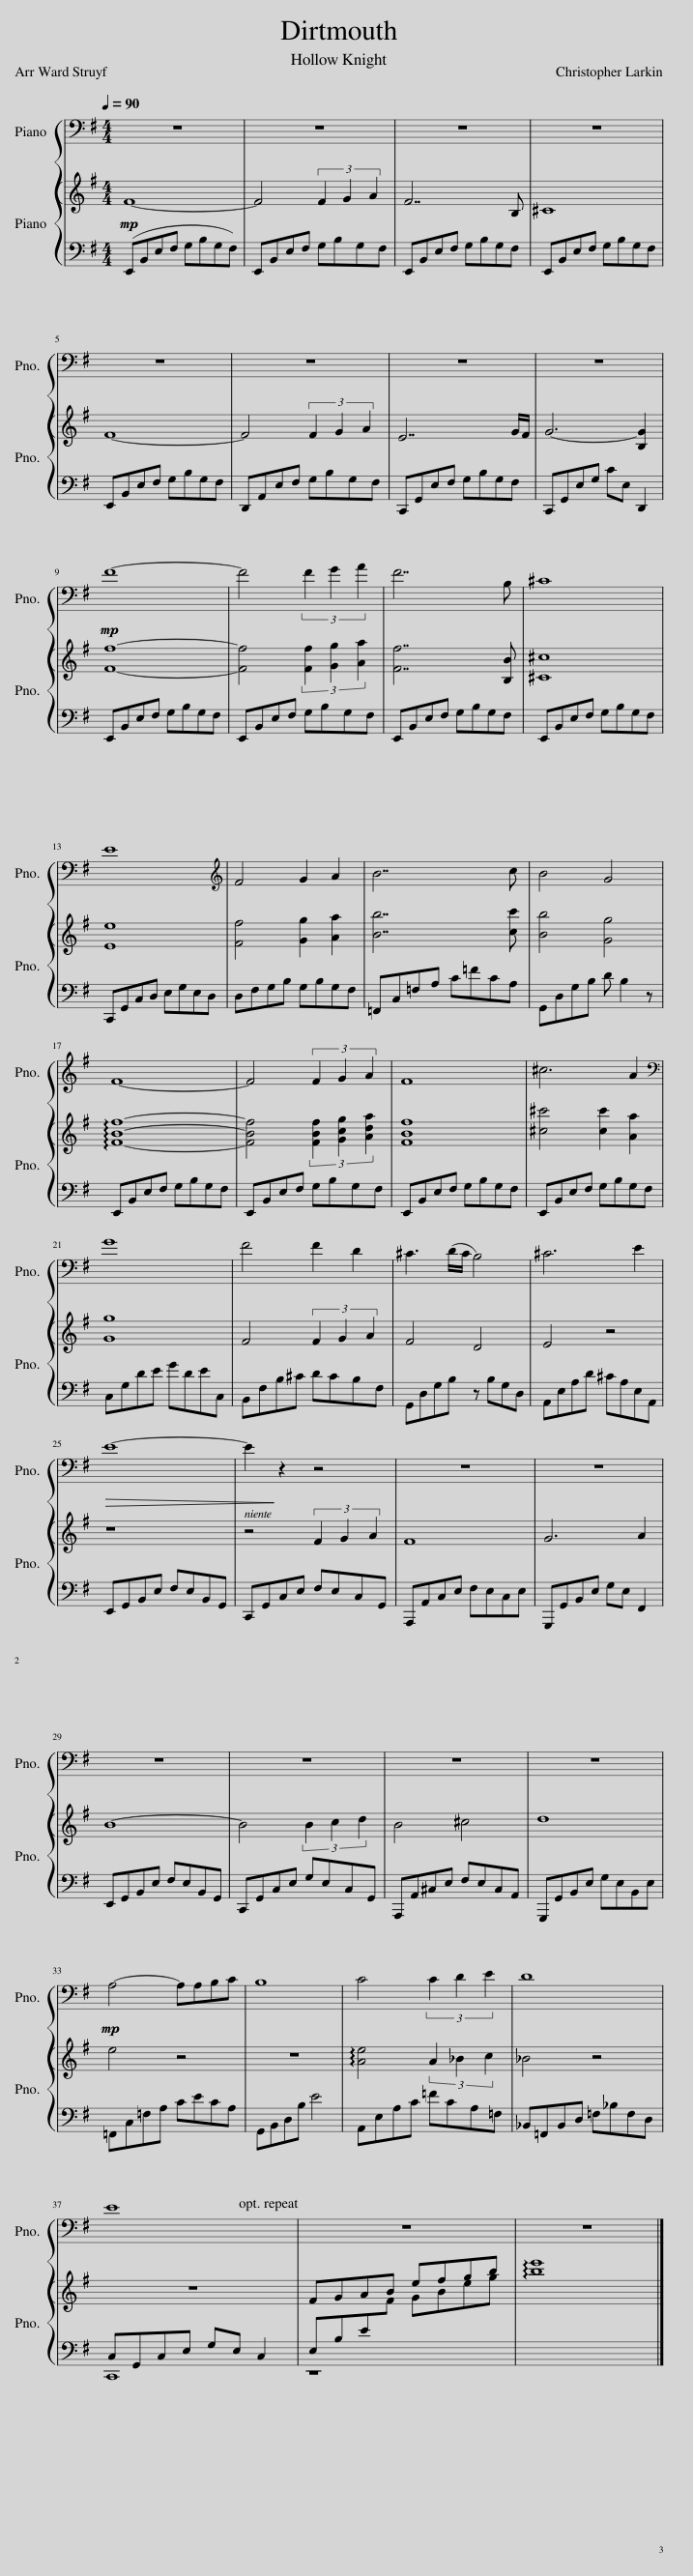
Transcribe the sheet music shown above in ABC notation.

X:1
%%score { 1 { 2 | ( 3 4 ) } }
L:1/8
Q:1/4=90
M:4/4
I:linebreak $
K:G
V:1 bass
V:2 treble
V:3 bass
V:4 bass
V:1
 z8 | z8 | z8 | z8 |$ z8 | %5
 z8 | z8 | z8 |$!mp! F8- | F4 (3F2 G2 A2 | %10
 F7 B, | ^C8 |$ E8 |[K:treble] F4 G2 A2 | B7 c | %15
 B4 G4 |$ F8- | F4 (3F2 G2 A2 | F8 | ^c6 A2 |$ %20
[K:bass] G8 | F4 F2 D2 | ^C3 (D/C/ B,4) | ^C6 E2 |$!>(! E8- | %25
 E2!>)! z2 z4 | z8 | z8 |$ z8 | z8 | %30
 z8 | z8 |$!mp! A,4- A,A,B,C | B,8 | C4 (3C2 D2 E2 | %35
 D8 |$ E8!D.C.! | z8[Q:1/4=85][Q:1/4=80][Q:1/4=75][Q:1/4=70] | z8 |] %39
V:2
!mp! F8- | F4 (3F2 G2 A2 | F7 B, | ^C8 |$ F8- | %5
 F4 (3F2 G2 A2 | E7 G/F/ | G6- [B,G]2 |$ [Ff]8- | [Ff]4 (3[Ff]2 [Gg]2 [Aa]2 | %10
 [Ff]7 [B,B] | [^C^c]8 |$ [Ee]8 | [Ff]4 [Gg]2 [Aa]2 | [Bb]7 [cc'] | %15
 [Bb]4 [Gg]4 |$ !arpeggio![FBf]8- | [FBf]4 (3[FBf]2 [Gcg]2 [Ada]2 | [FBf]8 | [^c^c']4 [cc']2 [Aa]2 |$ %20
 [Gg]8 | F4 (3F2 G2 A2 | F4 D4 | E4 z4 |$ z8 | %25
 z4 (3F2 G2 A2 | F8 | G6 A2 |$ B8- | B4 (3B2 c2 d2 | %30
 B4 ^c4 | d8 |$ e4 z4 | z8 | !arpeggio![Ae]4 (3A2 _B2 c2 | %35
 _B4 z4 |$ z8 | FGAB efgb | !arpeggio!e'8 |] %39
V:3
 (E,,B,,E,F, G,B,G,F,) | E,,B,,E,F, G,B,G,F, | E,,B,,E,F, G,B,G,F, | E,,B,,E,F, G,B,G,F, |$ E,,B,,E,F, G,B,G,F, | %5
 D,,A,,E,F, G,B,G,F, | C,,G,,E,F, G,B,G,F, | C,,G,,E,G, CE, D,,2 |$ E,,B,,E,F, G,B,G,F, | E,,B,,E,F, G,B,G,F, | %10
 E,,B,,E,F, G,B,G,F, | E,,B,,E,F, G,B,G,F, |$ C,,G,,C,D, E,G,E,D, | D,F,G,B, G,B,G,F, | =F,,C,=F,A, C=FCA, | %15
 G,,D,G,B, D B,2 z |$ E,,B,,E,F, G,B,G,F, | E,,B,,E,F, G,B,G,F, | E,,B,,E,F, G,B,G,F, | E,,B,,E,F, G,B,G,F, |$ %20
 C,G,DE GDEC, | B,,F,B,^C DCB,F, | G,,D,G,B, z B,G,D, | A,,E,A,D ^CA,E,A,, |$ E,,G,,B,,E, F,E,B,,G,, | %25
 C,,G,,C,E, F,E,C,G,, | A,,,A,,C,E, F,E,C,E, | G,,,G,,B,,E, G,E, F,,2 |$ E,,G,,B,,E, F,E,B,,G,, | C,,G,,C,E, G,E,C,G,, | %30
 A,,,A,,^C,E, F,E,C,A,, | G,,,G,,B,,E, G,E,B,,E, |$ =F,,C,=F,A, CECA, | G,,B,,D,B, E4 | A,,E,A,C =FCA,=F, | %35
 _B,,=F,,B,,D, =F,_B,F,D, |$ C,G,,C,E, G,E, C,2 | E,B,E[I:staff -1]F GBeg | b8 |] %39
V:4
 x8 | x8 | x8 | x8 |$ x8 | %5
 x8 | x8 | x8 |$ x8 | x8 | %10
 x8 | x8 |$ x8 | x8 | x8 | %15
 x8 |$ x8 | x8 | x8 | x8 |$ %20
 x8 | x8 | x8 | x8 |$ x8 | %25
 x8 | x8 | x8 |$ x8 | x8 | %30
 x8 | x8 |$ x8 | x8 | x8 | %35
 x8 |$ C,,8 | z8 | x8 |] %39
